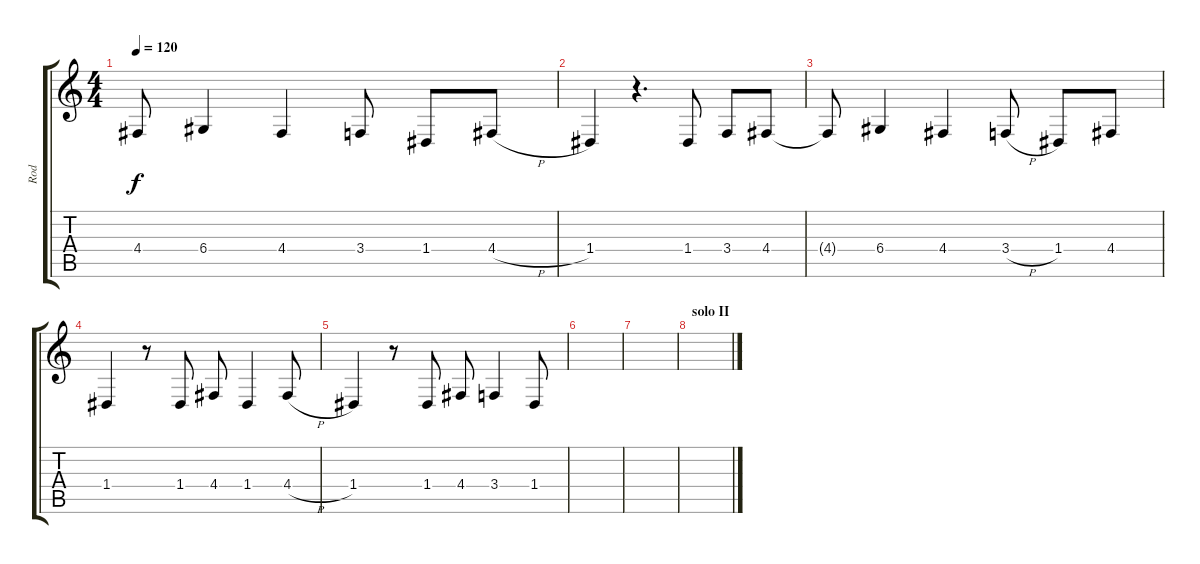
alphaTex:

\track ("Rod" "Rod") {instrument lead8bassandlead}
\staff {score tabs}
\tuning (E4 B3 G3 D3 A2 E2) {hide}
\ts (4 4)
\tempo 120
\clef g2
\ks c
4.4{t}.8{dy f} 6.4.4 4.4.4 3.4.8 1.4.8 4.4{h}.8 |
1.4.4 r.4{d} 1.4.8 3.4.8 4.4.8 |
4.4{t}.8 6.4.4 4.4.4 3.4{h}.8 1.4.8 4.4.8 |
1.4.4 r.8 1.4.8 4.4.8 1.4.4 4.4{h}.8 |
1.4.4 r.8 1.4.8 4.4.8 3.4.4 1.4.8 |
|
|
\section ("" "solo II")
